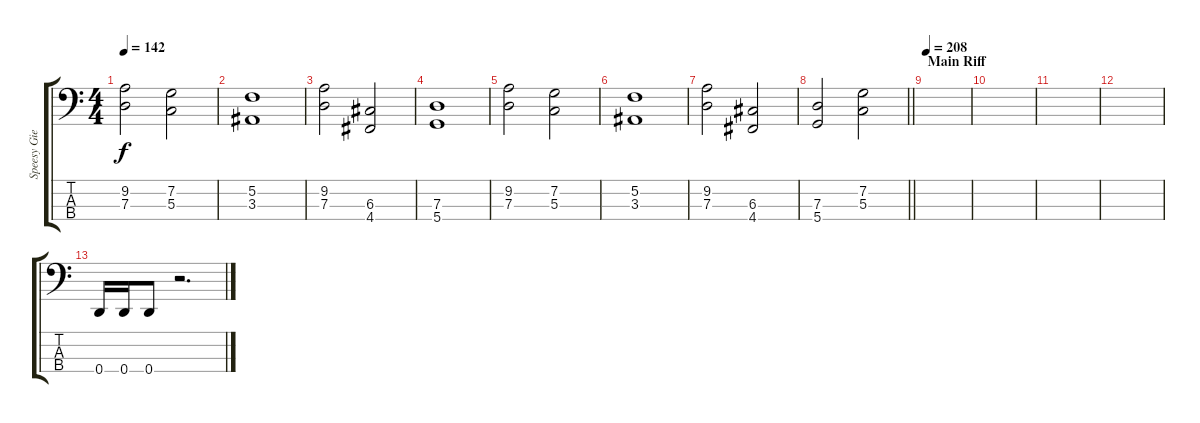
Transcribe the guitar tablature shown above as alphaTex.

\track ("Speesy Giesler" "Speesy Gie") {instrument electricbassfinger}
\staff {score tabs}
\tuning (F2 C2 G1 D1) {hide}
\ts (4 4)
\tempo 142
\clef f4
\ks c
(9.2 7.3).2{dy f} (7.2 5.3).2 |
(5.2 3.3).1 |
(9.2 7.3).2 (6.3 4.4).2 |
(7.3 5.4).1 |
(9.2 7.3).2 (7.2 5.3).2 |
(5.2 3.3).1 |
(9.2 7.3).2 (6.3 4.4).2 |
\barLineRight lightlight
(7.3 5.4).2 (7.2 5.3).2 |
\section ("" "Main Riff")
\tempo 208
|
|
|
|
0.4.16 0.4.16 0.4.8 r.2{d}
